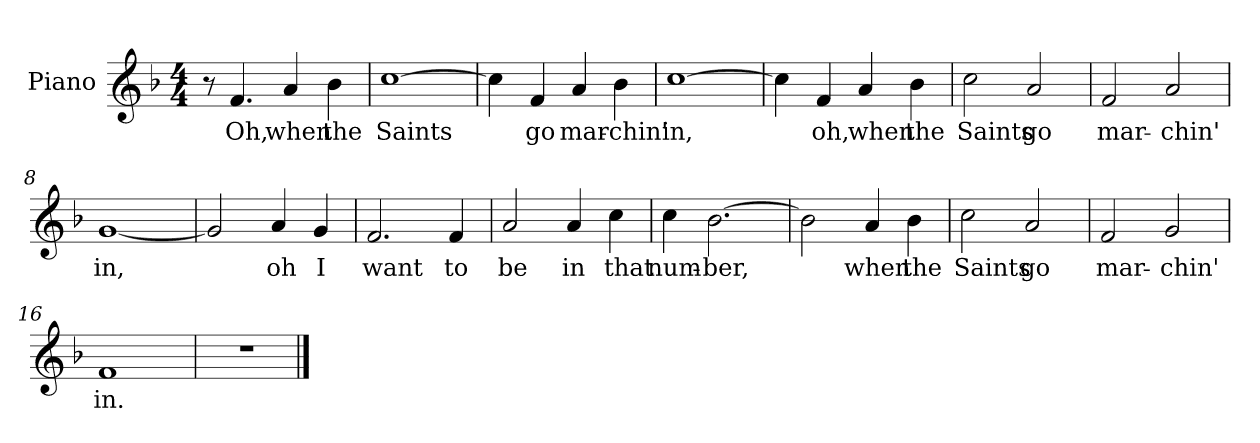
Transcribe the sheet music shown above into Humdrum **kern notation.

**kern	**text
*part1	*part1
*staff1	*staff1
*I"Piano	*
*I'Pno	*
*clefG2	*
*k[b-]	*
*F:	*
*M4/4	*
=1	=1
8r	.
4.f/	Oh,
4a/	when
4b-\	the
=2	=2
[1cc	Saints
=3	=3
4cc\]	.
4f/	go
4a/	mar-
4b-\	-chin'
=4	=4
[1cc	in,
=5	=5
4cc\]	.
4f/	oh,
4a/	when
4b-\	the
!!LO:LB:g=z
=6	=6
2cc\	Saints
2a/	go
=7	=7
2f/	mar-
2a/	-chin'
=8	=8
[1g	in,
=9	=9
2g/]	.
4a/	oh
4g/	I
!!LO:LB:g=z
=10	=10
2.f/	want
4f/	to
=11	=11
2a/	be
4a/	in
4cc\	that
=12	=12
4cc\	num-
[2.b-\	-ber,
=13	=13
2b-\]	.
4a/	when
4b-\	the
!!LO:LB:g=z
=14	=14
2cc\	Saints
2a/	go
=15	=15
2f/	mar-
2g/	-chin'
=16	=16
1f	in.
=17	=17
1r	.
==	==
*-	*-
